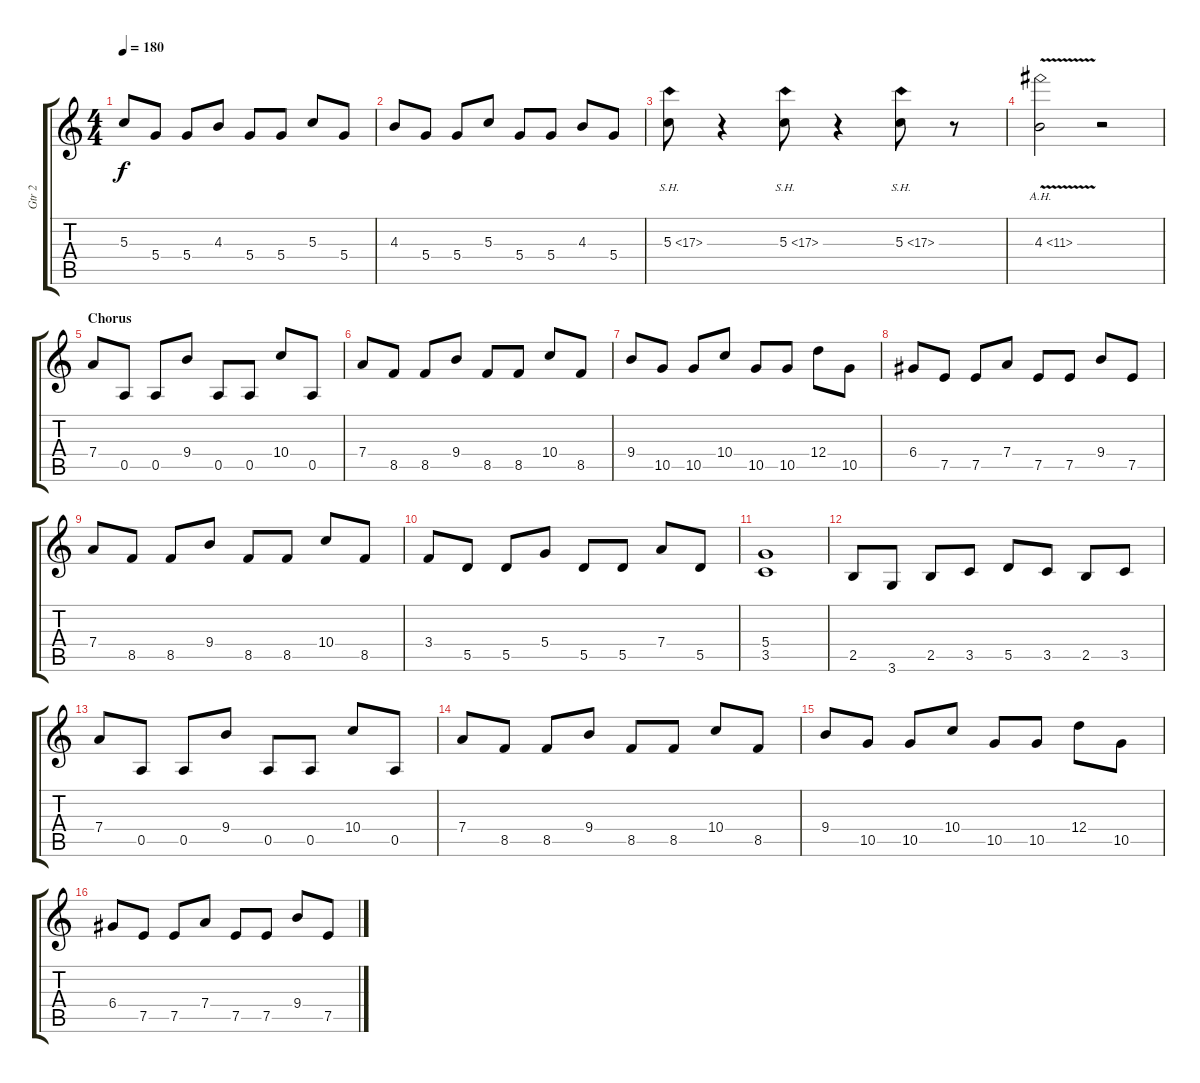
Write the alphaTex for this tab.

\track ("Gtr 2" "Gtr 2") {instrument distortionguitar}
\staff {score tabs}
\tuning (E4 B3 G3 D3 A2 E2) {hide}
\ts (4 4)
\tempo 180
\clef g2
\ks c
5.3.8{dy f} 5.4.8 5.4.8 4.3.8 5.4.8 5.4.8 5.3.8 5.4.8 |
4.3.8 5.4.8 5.4.8 5.3.8 5.4.8 5.4.8 4.3.8 5.4.8 |
5.3{sh 12}.8 r.4 5.3{sh 12}.8 r.4 5.3{sh 12}.8 r.8 |
4.3{ah 7 v}.2 r.2 |
\section ("" "Chorus")
7.4.8 0.5.8 0.5.8 9.4.8 0.5.8 0.5.8 10.4.8 0.5.8 |
7.4.8 8.5.8 8.5.8 9.4.8 8.5.8 8.5.8 10.4.8 8.5.8 |
9.4.8 10.5.8 10.5.8 10.4.8 10.5.8 10.5.8 12.4.8 10.5.8 |
6.4.8 7.5.8 7.5.8 7.4.8 7.5.8 7.5.8 9.4.8 7.5.8 |
7.4.8 8.5.8 8.5.8 9.4.8 8.5.8 8.5.8 10.4.8 8.5.8 |
3.4.8 5.5.8 5.5.8 5.4.8 5.5.8 5.5.8 7.4.8 5.5.8 |
(5.4 3.5).1 |
2.5.8 3.6.8 2.5.8 3.5.8 5.5.8 3.5.8 2.5.8 3.5.8 |
7.4.8 0.5.8 0.5.8 9.4.8 0.5.8 0.5.8 10.4.8 0.5.8 |
7.4.8 8.5.8 8.5.8 9.4.8 8.5.8 8.5.8 10.4.8 8.5.8 |
9.4.8 10.5.8 10.5.8 10.4.8 10.5.8 10.5.8 12.4.8 10.5.8 |
6.4.8 7.5.8 7.5.8 7.4.8 7.5.8 7.5.8 9.4.8 7.5.8
